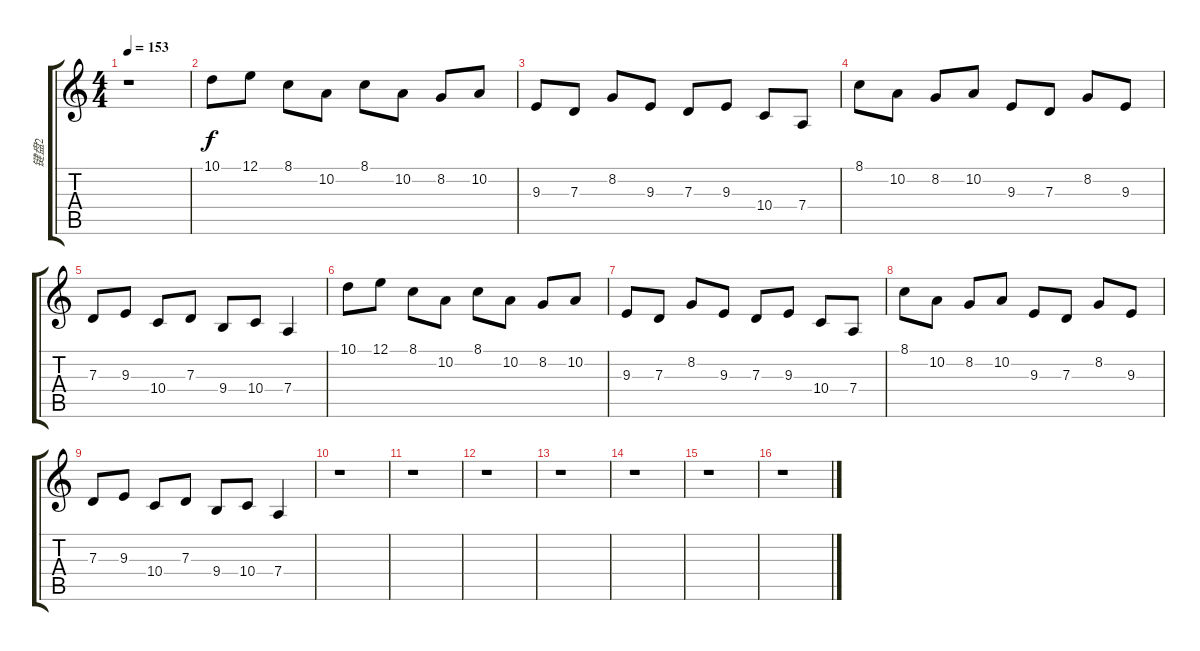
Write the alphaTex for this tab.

\track ("键盘2" "键盘2") {instrument orchestralharp}
\staff {score tabs}
\tuning (E4 B3 G3 D3 A2 E2) {hide}
\ts (4 4)
\tempo 153
\clef g2
\ks c
r.1{dy f} |
10.1.8 12.1.8 8.1.8 10.2.8 8.1.8 10.2.8 8.2.8 10.2.8 |
9.3.8 7.3.8 8.2.8 9.3.8 7.3.8 9.3.8 10.4.8 7.4.8 |
8.1.8 10.2.8 8.2.8 10.2.8 9.3.8 7.3.8 8.2.8 9.3.8 |
7.3.8 9.3.8 10.4.8 7.3.8 9.4.8 10.4.8 7.4.4 |
10.1.8 12.1.8 8.1.8 10.2.8 8.1.8 10.2.8 8.2.8 10.2.8 |
9.3.8 7.3.8 8.2.8 9.3.8 7.3.8 9.3.8 10.4.8 7.4.8 |
8.1.8 10.2.8 8.2.8 10.2.8 9.3.8 7.3.8 8.2.8 9.3.8 |
7.3.8 9.3.8 10.4.8 7.3.8 9.4.8 10.4.8 7.4.4 |
r.1 |
r.1 |
r.1 |
r.1 |
r.1 |
r.1 |
r.1
